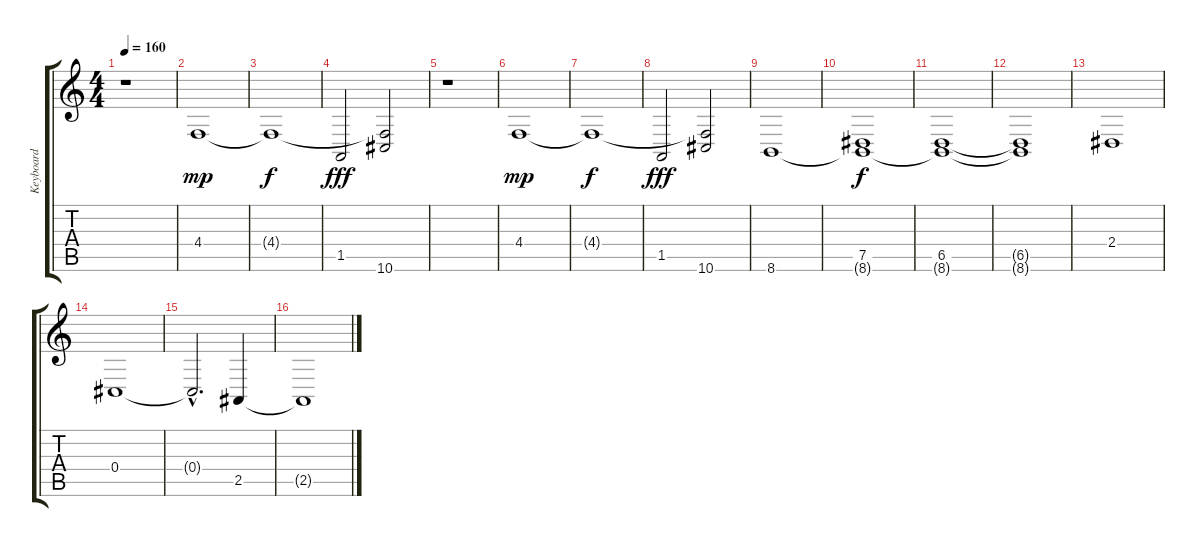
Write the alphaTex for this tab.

\track ("Keyboard" "Keyboard") {instrument pad4choir}
\staff {score tabs}
\tuning (Eb4 Bb3 Gb3 Db3 Ab2 Eb2) {hide}
\ts (4 4)
\tempo 160
\tempo 170
\tempo 160
\clef g2
\ks c
r.1{dy mp instrument pad4choir} |
4.4.1 |
4.4{t}.1{dy f} |
1.5.2{dy fff} (4.4{t} 10.6).2 |
r.1 |
4.4.1{dy mp} |
4.4{t}.1{dy f} |
1.5.2{dy fff} (4.4{t} 10.6).2 |
8.6.1 |
(7.5 8.6{t}).1{dy f} |
(6.5 8.6{t}).1 |
(6.5{t} 8.6{t}).1 |
2.4.1 |
0.4.1 |
0.4{hac t}.2{d} 2.5.4 |
2.5{t}.1
